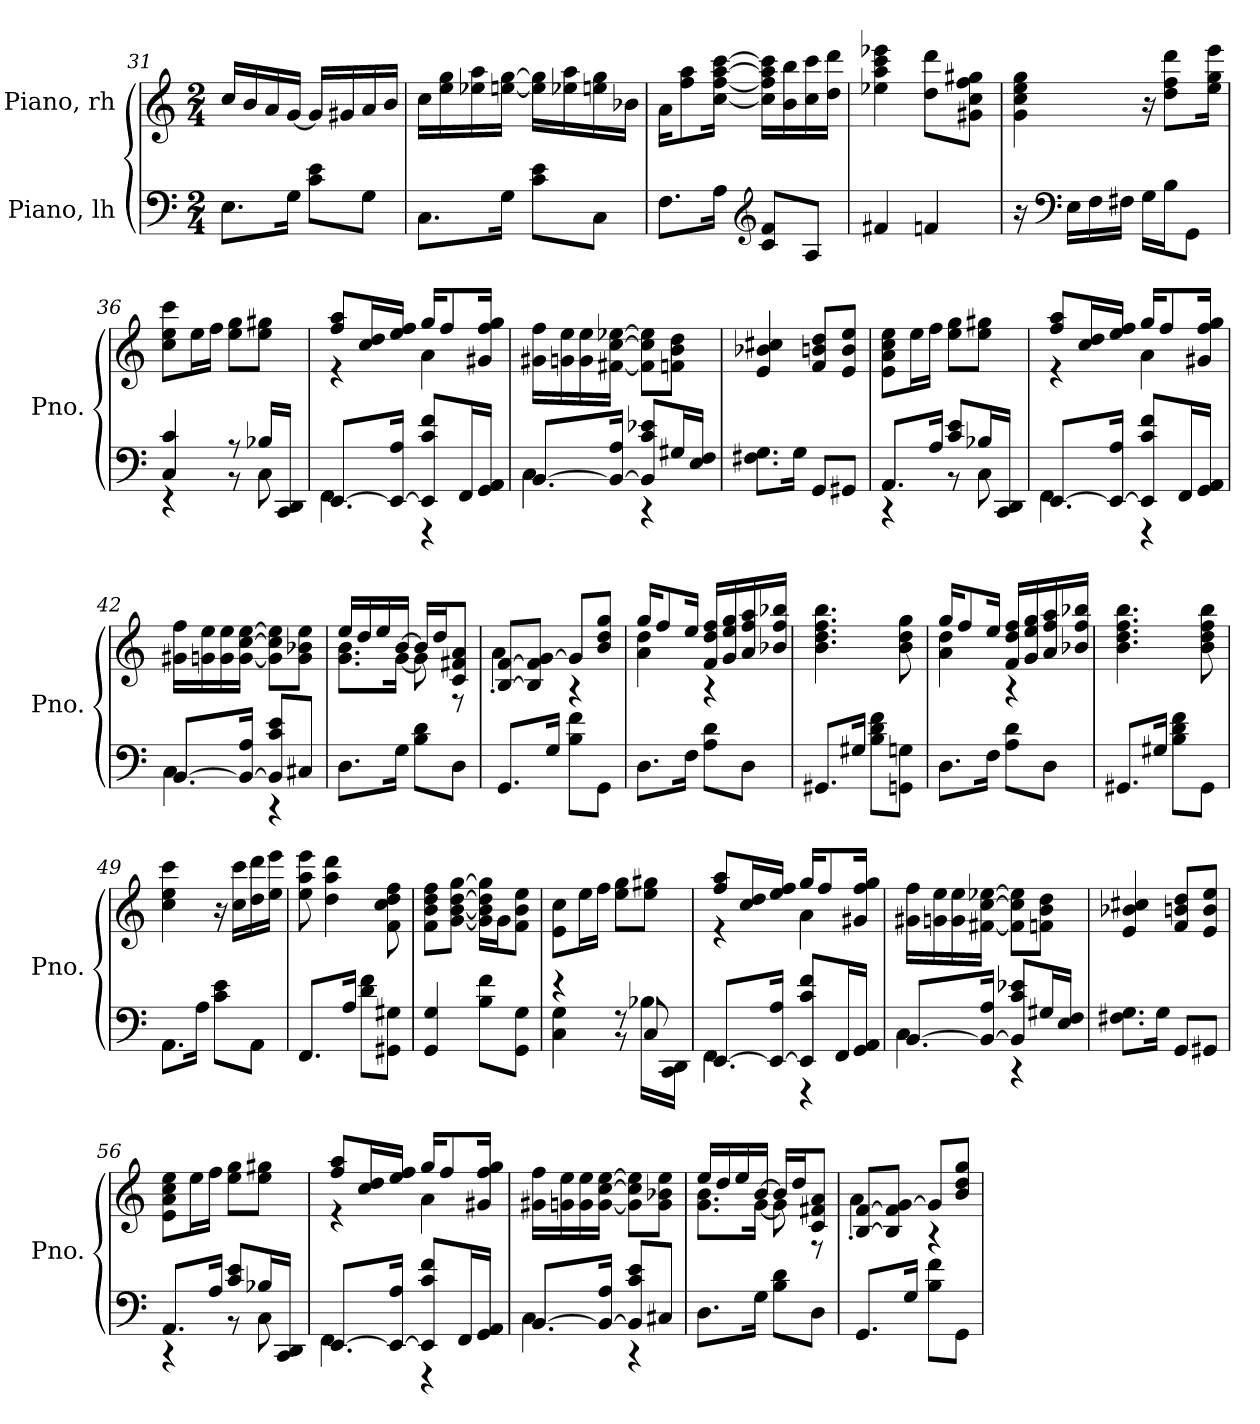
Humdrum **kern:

**kern	**kern
*part2	*part1
*staff2	*staff1
*I"Piano, lh	*I"Piano, rh
*I'Pno.	*I'Pno.
*clefF4	*clefG2
*k[]	*k[]
*M2/4	*M2/4
=31	=31
8.E\L	16cc/LL
.	16b/
.	16a/
16G\Jk	[16g/JJ
8c\ 8e\L	16g/LL]
.	16g#X/
8G\J	16a/
.	16b/JJ
=32	=32
8.C\L	16cc\LL
.	16ee\ 16gg\
.	16ee-X\ 16aa\
16G\Jk	[16een\ [16gg\JJ
8c\ 8e\L	16ee\] 16gg\]LL
.	16ee-X\ 16aa\
8C\J	16een\ 16gg\
.	16b-X\JJ
!!LO:LB:g=z
=33	=33
8.F\L	16a\KL
.	8ff\ 8aa\
16A\Jk	[16cc\ [16ff\ [16aa\ [16ccc\Jk
*clefG2	*
8c/ 8f/L	16cc\] 16ff\] 16aa\] 16ccc\]LL
.	16b\ 16bb\
8A/J	16cc\ 16ccc\
.	16dd\ 16ddd\JJ
=34	=34
4f#X/	4ee-X\ 4aa\ 4ccc\ 4eee-X\
4fn/	8dd\ 8ddd\L
.	8g#X\ 8cc\ 8ff\ 8gg#X\J
=35	=35
16r	4g\ 4cc\ 4ee\ 4gg\
*clefF4	*
16E\LL	.
16F\	.
16F#X\JJ	.
16G\LL	16r
16B\J	8dd\ 8ff\ 8ddd\L
8GG\J	.
.	16ee\ 16gg\ 16eee\Jk
=36	=36
*^	*
4C/ 4c/	4r	8cc\ 8ee\ 8ccc\L
.	.	16ee\L
.	.	16ff\JJ
8r	8r	8ee\ 8gg\L
16B-X/LL	8C\	8ee\ 8gg#X\J
16CC/ 16DD/JJ	.	.
!!LO:LB:g=z
=37	=37	=37
*	*	*^
[8.EE/L	4FF\	8ff/ 8aa/L	4r
.	.	16cc/ 16dd/L	.
16EE/_ 16A/Jk	.	16ee/ 16ff/JJ	.
8EE/] 8c/ 8f/L	4r	16gg/KL	4a\
.	.	8ff/	.
16FF/L	.	.	.
16GG/ 16AA/JJ	.	16g#X/ 16ff/ 16gg/Jk	.
*	*	*v	*v
=38	=38	=38
[8.BB/L	4C\	16g#X\ 16ff\LL
.	.	16gn\ 16ee\
.	.	16g\ 16ee\
16BB/_ 16A/Jk	.	[16f#X\ [16cc\ [16ee-X\JJ
8BB/] 8c/ 8e-X/L	4r	8f#\] 8cc\] 8ee-\]L
16G#X/L	.	8fn\ 8b\ 8dd\J
16E/ 16F/JJ	.	.
*v	*v	*
=39	=39
8.F#X\ 8.G\L	4e/ 4b-X/ 4cc#X/
16G\Jk	.
8GG/L	8f/ 8bn/ 8dd/L
8GG#X/J	8e/ 8b/ 8ee/J
=40	=40
*^	*
8.AA/L	4r	8e\ 8a\ 8cc\ 8ee\L
.	.	16ee\L
16A/Jk	.	16ff\JJ
8c/ 8e/L	8r	8ee\ 8gg\L
16B-X/L	8C\	8ee\ 8gg#X\J
16CC/ 16DD/JJ	.	.
!!LO:LB:g=z
=41	=41	=41
*	*	*^
[8.EE/L	4FF\	8ff/ 8aa/L	4r
.	.	16cc/ 16dd/L	.
16EE/_ 16A/Jk	.	16ee/ 16ff/JJ	.
8EE/] 8c/ 8f/L	4r	16gg/KL	4a\
.	.	8ff/	.
16FF/L	.	.	.
16GG/ 16AA/JJ	.	16g#X/ 16ff/ 16gg/Jk	.
*	*	*v	*v
=42	=42	=42
[8.BB/L	4C\	16g#X\ 16ff\LL
.	.	16gn\ 16ee\
.	.	16g\ 16ee\
16BB/_ 16A/Jk	.	[16g\ [16cc\ [16ee\JJ
8BB/] 8c/ 8e/L	4r	8g\] 8cc\] 8ee\]L
8C#X/J	.	8g\ 8b-X\ 8ee\J
*v	*v	*
=43	=43
*	*^
8.D\L	16ee/LL	8.g\ 8.b\L
.	16dd/	.
.	16ee/	.
16G\Jk	[16b/JJ	[16g\Jk
8B\ 8d\L	16b/LL]	8g\]
.	16dd/J	.
8D\J	8c/ 8f#X/ 8a/J	8r
=44	=44	=44
8.GG/L	[8B/ [8f/L	4a'\
.	8B/] 8f/] [8g/J	.
16G/Jk	.	.
8B\ 8f\L	8g/L]	4r
8GG\J	8b/ 8dd/ 8gg/J	.
=45	=45	=45
8.D\L	16gg/KL	4a\ 4dd\
.	8ff/	.
16F\Jk	16ee/Jk	.
8A\ 8d\L	16f/ 16dd/ 16ff/LL	4r
.	16g/ 16ee/ 16gg/	.
8D\J	16a/ 16ff/ 16aa/	.
.	16b-X/ 16ff/ 16bb-X/JJ	.
*	*v	*v
!!LO:LB:g=z
=46	=46
8.GG#X/L	4.b\ 4.dd\ 4.ff\ 4.bb\
16G#X/Jk	.
8B\ 8d\ 8f\L	.
8GGn\ 8Gn\J	8b\ 8dd\ 8gg\
=47	=47
*	*^
8.D\L	16gg/KL	4a\ 4dd\
.	8ff/	.
16F\Jk	16ee/Jk	.
8A\ 8d\L	16f/ 16dd/ 16ff/LL	4r
.	16g/ 16ee/ 16gg/	.
8D\J	16a/ 16ff/ 16aa/	.
.	16b-X/ 16ff/ 16bb-X/JJ	.
*	*v	*v
=48	=48
8.GG#X/L	4.b\ 4.dd\ 4.ff\ 4.bb\
16G#X/Jk	.
8B\ 8d\ 8f\L	.
8GG#\J	8b\ 8dd\ 8ff\ 8bb\
=49	=49
8.AA\L	4cc\ 4ee\ 4ccc\
16A\Jk	.
8c\ 8e\L	16r
.	16cc\ 16ccc\LL
8AA\J	16dd\ 16ddd\
.	16ee\ 16eee\JJ
=50	=50
8.FF/L	8ee\ 8aa\ 8eee\
.	4dd\ 4aa\ 4ddd\
16A/Jk	.
8d\ 8f\L	.
8GG#X\ 8G#X\J	8f\ 8cc\ 8dd\ 8ff\
=51	=51
4GG/ 4G/	8f\ 8b\ 8dd\ 8ff\L
.	[8g\ [8b\ [8dd\ [8gg\J
8B\ 8f\L	16g\] 16b\] 16dd\] 16gg\]LL
.	16g\J
8GG\ 8G\J	8f\ 8b\ 8ee\J
!!LO:PB:g=z
=52	=52
*^	*
4r	4C\ 4G\	8e\ 8cc\L
.	.	16ee\L
.	.	16ff\JJ
8r	8r	8ee\ 8gg\L
8C/	16B-X\LL	8ee\ 8gg#X\J
.	16CC\ 16DD\JJ	.
=53	=53	=53
*	*	*^
[8.EE/L	4FF\	8ff/ 8aa/L	4r
.	.	16cc/ 16dd/L	.
16EE/_ 16A/Jk	.	16ee/ 16ff/JJ	.
8EE/] 8c/ 8f/L	4r	16gg/KL	4a\
.	.	8ff/	.
16FF/L	.	.	.
16GG/ 16AA/JJ	.	16g#X/ 16ff/ 16gg/Jk	.
*	*	*v	*v
=54	=54	=54
[8.BB/L	4C\	16g#X\ 16ff\LL
.	.	16gn\ 16ee\
.	.	16g\ 16ee\
16BB/_ 16A/Jk	.	[16f#X\ [16cc\ [16ee-X\JJ
8BB/] 8c/ 8e-X/L	4r	8f#\] 8cc\] 8ee-\]L
16G#X/L	.	8fn\ 8b\ 8dd\J
16E/ 16F/JJ	.	.
*v	*v	*
=55	=55
8.F#X\ 8.G\L	4e/ 4b-X/ 4cc#X/
16G\Jk	.
8GG/L	8f/ 8bn/ 8dd/L
8GG#X/J	8e/ 8b/ 8ee/J
!!LO:LB:g=z
=56	=56
*^	*
8.AA/L	4r	8e\ 8a\ 8cc\ 8ee\L
.	.	16ee\L
16A/Jk	.	16ff\JJ
8c/ 8e/L	8r	8ee\ 8gg\L
16B-X/L	8C\	8ee\ 8gg#X\J
16CC/ 16DD/JJ	.	.
=57	=57	=57
*	*	*^
[8.EE/L	4FF\	8ff/ 8aa/L	4r
.	.	16cc/ 16dd/L	.
16EE/_ 16A/Jk	.	16ee/ 16ff/JJ	.
8EE/] 8c/ 8f/L	4r	16gg/KL	4a\
.	.	8ff/	.
16FF/L	.	.	.
16GG/ 16AA/JJ	.	16g#X/ 16ff/ 16gg/Jk	.
*	*	*v	*v
=58	=58	=58
[8.BB/L	4C\	16g#X\ 16ff\LL
.	.	16gn\ 16ee\
.	.	16g\ 16ee\
16BB/_ 16A/Jk	.	[16g\ [16cc\ [16ee\JJ
8BB/] 8c/ 8e/L	4r	8g\] 8cc\] 8ee\]L
8C#X/J	.	8g\ 8b-X\ 8ee\J
*v	*v	*
=59	=59
*	*^
8.D\L	16ee/LL	8.g\ 8.b\L
.	16dd/	.
.	16ee/	.
16G\Jk	[16b/JJ	[16g\Jk
8B\ 8d\L	16b/LL]	8g\]
.	16dd/J	.
8D\J	8c/ 8f#X/ 8a/J	8r
=60	=60	=60
8.GG/L	[8B/ [8f/L	4a'\
.	8B/] 8f/] [8g/J	.
16G/Jk	.	.
8B\ 8f\L	8g/L]	4r
8GG\J	8b/ 8dd/ 8gg/J	.
*	*v	*v
=	=
*-	*-
